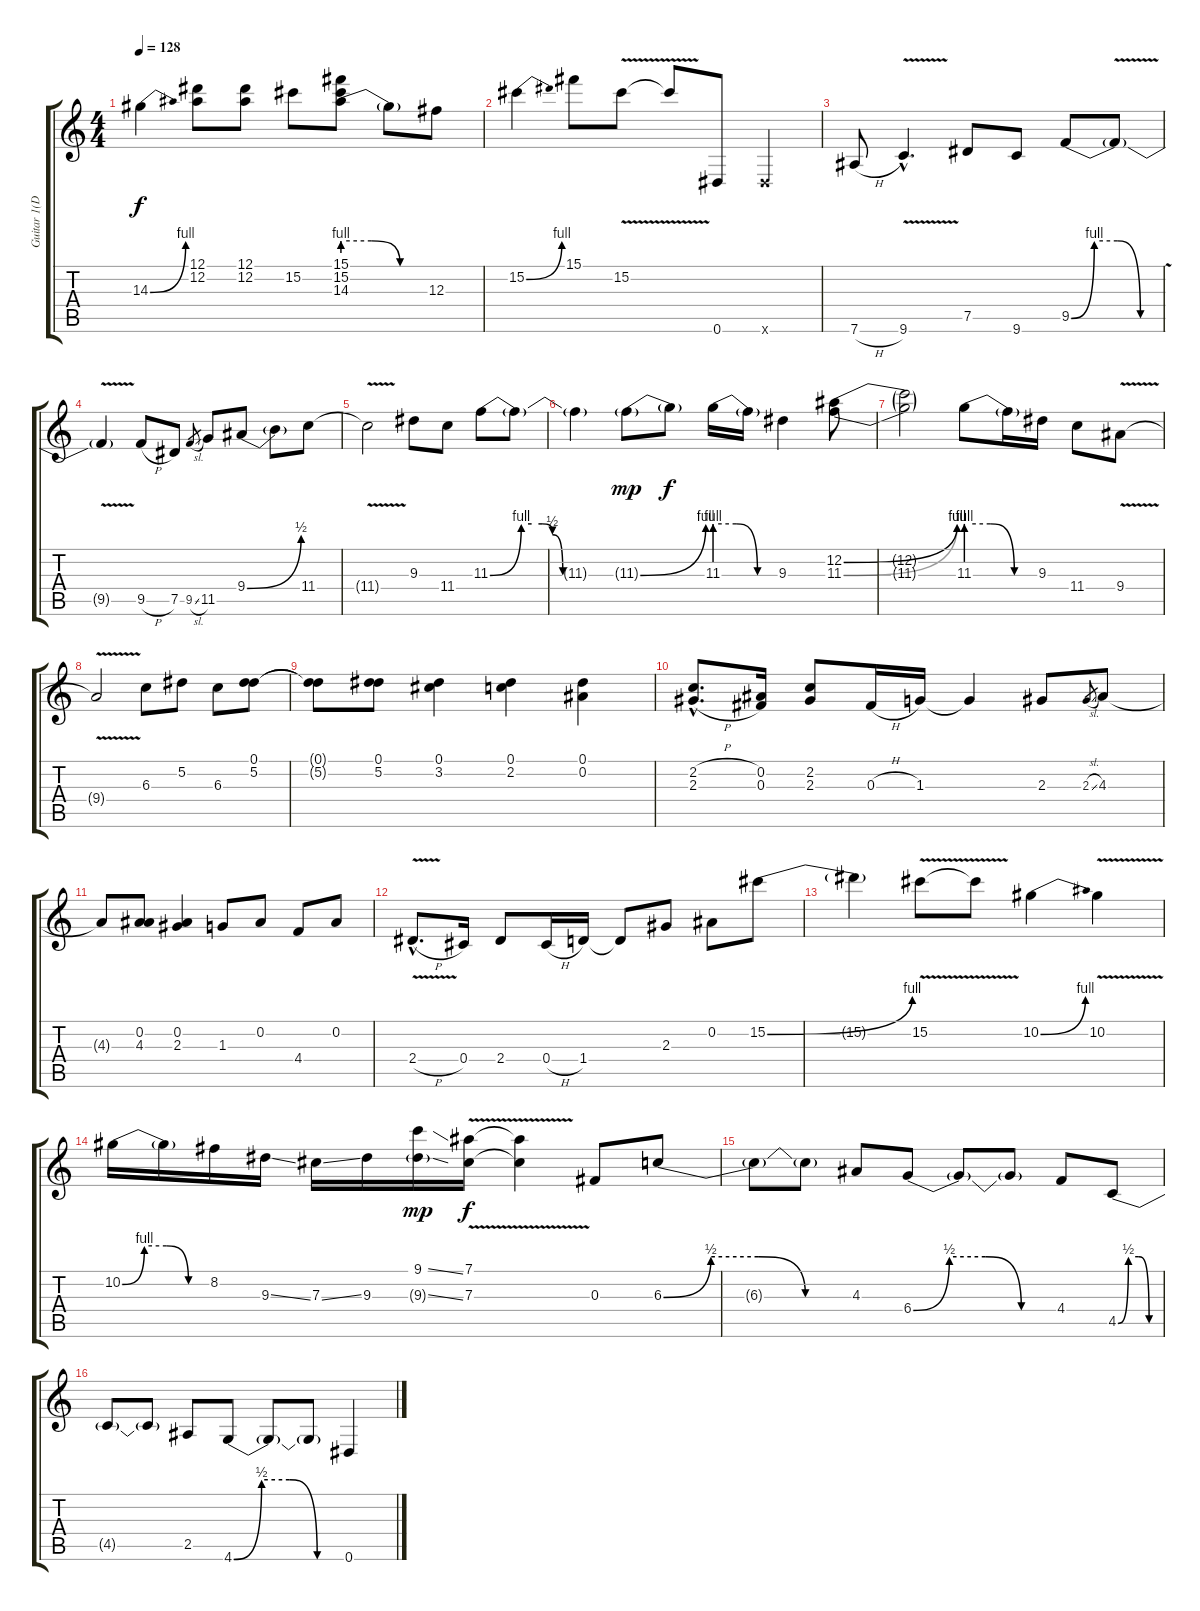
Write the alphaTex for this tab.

\track ("Guitar 1(Dist)" "Guitar 1(D") {instrument overdrivenguitar}
\staff {score tabs}
\tuning (Eb4 Bb3 Gb3 Db3 Ab2 Eb2) {hide}
\ts (4 4)
\tempo 128
\clef g2
\ks c
14.3{be (bend 0 0 60 4)}.4{dy f} (12.1 12.2).8 (12.1 12.2).8 15.2.8 (15.1 15.2 14.3{be (custom 0 4 20 4 40 0 60 0)}).8 14.3{t}.8 12.3.8 |
15.2{be (bend 0 0 60 4)}.4 15.1.8 15.2{v}.8 15.2{v t}.8 0.6.8 0.6{x}.4 |
7.6{h}.8 9.6{v hac}.4{d} 7.5.8 9.6.8 9.5{be (custom 0 0 15 4 30 4 45 0 60 0)}.8 9.5{v t}.8 |
9.5{v t}.4 9.5{h}.8 7.5.8 9.5{sl}.8{gr} 11.5.8 9.4{be (bend 0 0 60 2)}.8 9.4{t}.8 11.4.8 |
11.4{v t}.2 9.3.8 11.4.8 11.3{be (custom 0 0 15 4 20 4 25 4 30 2 35 0 45 0 60 0)}.8 11.3{t}.8 |
11.3{t}.4 11.3{be (bend 0 0 60 4) g}.8{dy mp} 11.3{t}.8{dy f} 11.3{be (custom 0 4 20 4 40 0 60 0)}.16 11.3{t}.16 9.3.4 (12.2{be (bend 0 0 60 4)} 11.3{be (bend 0 0 60 4)}).8 |
(12.2{t} 11.3{t}).2 11.3{be (custom 0 4 20 4 40 0 60 0)}.8 11.3{t}.16 9.3.16 11.4.8 9.4{v}.8 |
9.4{v t}.2 6.3.8 5.2.8 6.3.8 (0.1 5.2).8 |
(0.1{t} 5.2{t}).8 (0.1 5.2).8 (0.1 3.2).4 (0.1 2.2).4 (0.1 0.2).4 |
(2.2{h hac} 2.3{h hac}).8{d} (0.2 0.3).16 (2.2 2.3).8 0.3{h}.16 1.3.16 1.3{t}.4 2.3.8 2.3{sl}.8{gr} 4.3.8 |
4.3{t}.8 (0.2 4.3).8 (0.2 2.3).4 1.3.8 0.2.8 4.4.8 0.2.8 |
2.4{v h hac}.8{d} 0.4.16 2.4.8 0.4{h}.16 1.4.16 1.4{t}.8 2.3.8 0.2.8 15.2{be (bend 0 0 60 4)}.8 |
15.2{t}.4 15.2{v}.8 15.2{v t}.8 10.2{be (bend 0 0 60 4)}.4 10.2{v}.4 |
10.2{be (custom 0 0 15 4 30 4 45 0 60 0)}.16 10.2{t}.16 8.2.16 9.3{ss}.16 7.3{ss}.16 9.3.16 (9.1{ss} 9.3{ss g}).16{dy mp} (7.1{v} 7.3{v}).16{dy f} (7.1{t} 7.3{t}).4 0.3.8 6.3{be (custom 0 0 15 2 30 2 45 0 60 0)}.8 |
6.3{t}.8 6.3{t}.8 4.3.8 6.4{be (custom 0 0 15 2 30 2 45 0 60 0)}.8 6.4{t}.8 6.4{t}.8 4.4.8 4.5{be (custom 0 0 15 2 30 2 45 0 60 0)}.8 |
4.5{t}.8 4.5{t}.8 2.5.8 4.6{be (custom 0 0 15 2 30 2 45 0 60 0)}.8 4.6{t}.8 4.6{t}.8 0.6.4
